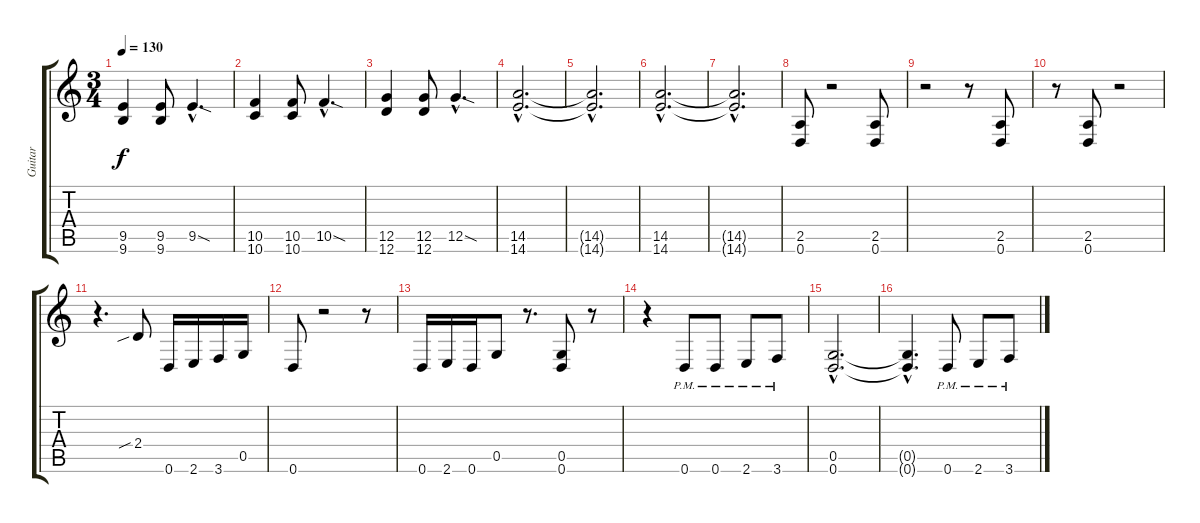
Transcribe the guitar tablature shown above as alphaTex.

\track ("Guitar" "Guitar") {instrument distortionguitar}
\staff {score tabs}
\tuning (D4 A3 F3 C3 G2 D2) {hide}
\ts (3 4)
\tempo 130
\clef g2
\ks c
(9.5 9.6).4{dy f} (9.5 9.6).8 9.5{sod hac}.4{d} |
(10.5 10.6).4 (10.5 10.6).8 10.5{sod hac}.4{d} |
(12.5 12.6).4 (12.5 12.6).8 12.5{sod hac}.4{d} |
(14.5{hac} 14.6{hac}).2{d volume 8} |
(14.5{hac t} 14.6{hac t}).2{d} |
(14.5{hac} 14.6{hac}).2{d volume 10} |
(14.5{hac t} 14.6{hac t}).2{d volume 8} |
(2.5 0.6).8{volume 15} r.2 (2.5 0.6).8 |
r.2 r.8 (2.5 0.6).8 |
r.8 (2.5 0.6).8 r.2 |
r.4{d} 2.4{sib}.8 0.6.16 2.6.16 3.6.16 0.5.16 |
0.6.8 r.2 r.8 |
0.6.16 2.6.16 0.6.16 0.5.8 r.8{d} (0.5 0.6).8 r.8 |
r.4 0.6{pm}.8 0.6{pm}.8 2.6{pm}.8 3.6{pm}.8 |
(0.5{hac} 0.6{hac}).2{d} |
(0.5{hac t} 0.6{hac t}).4{d} 0.6{pm}.8 2.6{pm}.8 3.6{pm}.8
